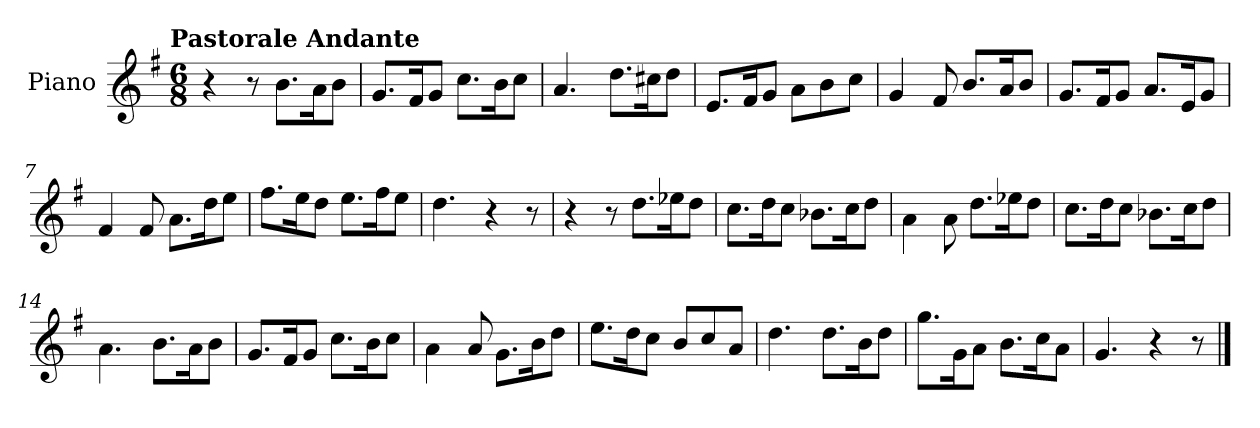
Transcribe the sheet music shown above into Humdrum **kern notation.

**kern
*part1
*staff1
*I"Piano
*I'Pno.
*clefG2
*k[f#]
!!LO:TX:omd:t=Pastorale Andante
*M6/8
*MM114
=1
4r
8r
8.b\L
16a\K
8b\J
=2
8.g/L
16f#/K
8g/J
8.cc\L
16b\K
8cc\J
=3
4.a/
8.dd\L
16cc#X\K
8dd\J
=4
8.e/L
16f#/K
8g/J
8a\L
8b\
8cc\J
!!LO:LB:g=z
=5
4g/
8f#/
8.b/L
16a/K
8b/J
=6
8.g/L
16f#/K
8g/J
8.a/L
16e/K
8g/J
=7
4f#/
8f#/
8.a\L
16dd\K
8ee\J
=8
8.ff#\L
16ee\K
8dd\J
8.ee\L
16ff#\K
8ee\J
!!LO:LB:g=z
=9
4.dd\
4r
8r
=10
4r
8r
8.dd\L
16ee-X\K
8dd\J
=11
8.cc\L
16dd\K
8cc\J
8.b-X\L
16cc\K
8dd\J
=12
4a\
8a\
8.dd\L
16ee-X\K
8dd\J
!!LO:LB:g=z
=13
8.cc\L
16dd\K
8cc\J
8.b-X\L
16cc\K
8dd\J
=14
4.a\
8.b\L
16a\K
8b\J
=15
8.g/L
16f#/K
8g/J
8.cc\L
16b\K
8cc\J
=16
4a\
8a/
8.g\L
16b\K
8dd\J
!!LO:LB:g=z
=17
8.ee\L
16dd\K
8cc\J
8b/L
8cc/
8a/J
=18
4.dd\
8.dd\L
16b\K
8dd\J
=19
8.gg\L
16g\K
8a\J
8.b\L
16cc\K
8a\J
=20
4.g/
4r
8r
==
*-
